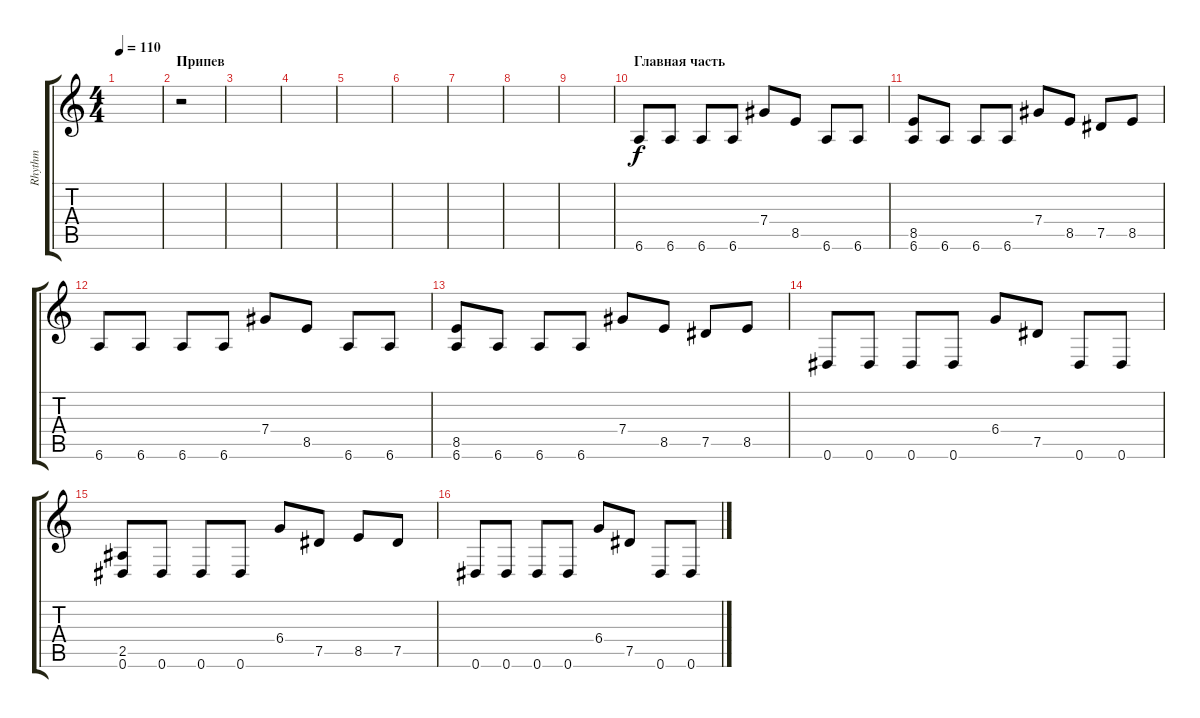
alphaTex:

\track ("Rhythm" "Rhythm") {instrument distortionguitar}
\staff {score tabs}
\tuning (Eb4 Bb3 Gb3 Db3 Ab2 Eb2) {hide}
\ts (4 4)
\tempo 110
\clef g2
\ks c
|
\section ("" "Припев")
r.2 |
|
|
|
|
|
|
|
\section ("" "Главная часть")
6.6.8 6.6.8 6.6.8 6.6.8 7.4.8 8.5.8 6.6.8 6.6.8 |
(8.5 6.6).8 6.6.8 6.6.8 6.6.8 7.4.8 8.5.8 7.5.8 8.5.8 |
6.6.8 6.6.8 6.6.8 6.6.8 7.4.8 8.5.8 6.6.8 6.6.8 |
(8.5 6.6).8 6.6.8 6.6.8 6.6.8 7.4.8 8.5.8 7.5.8 8.5.8 |
0.6.8 0.6.8 0.6.8 0.6.8 6.4.8 7.5.8 0.6.8 0.6.8 |
(2.5 0.6).8 0.6.8 0.6.8 0.6.8 6.4.8 7.5.8 8.5.8 7.5.8 |
0.6.8 0.6.8 0.6.8 0.6.8 6.4.8 7.5.8 0.6.8 0.6.8
